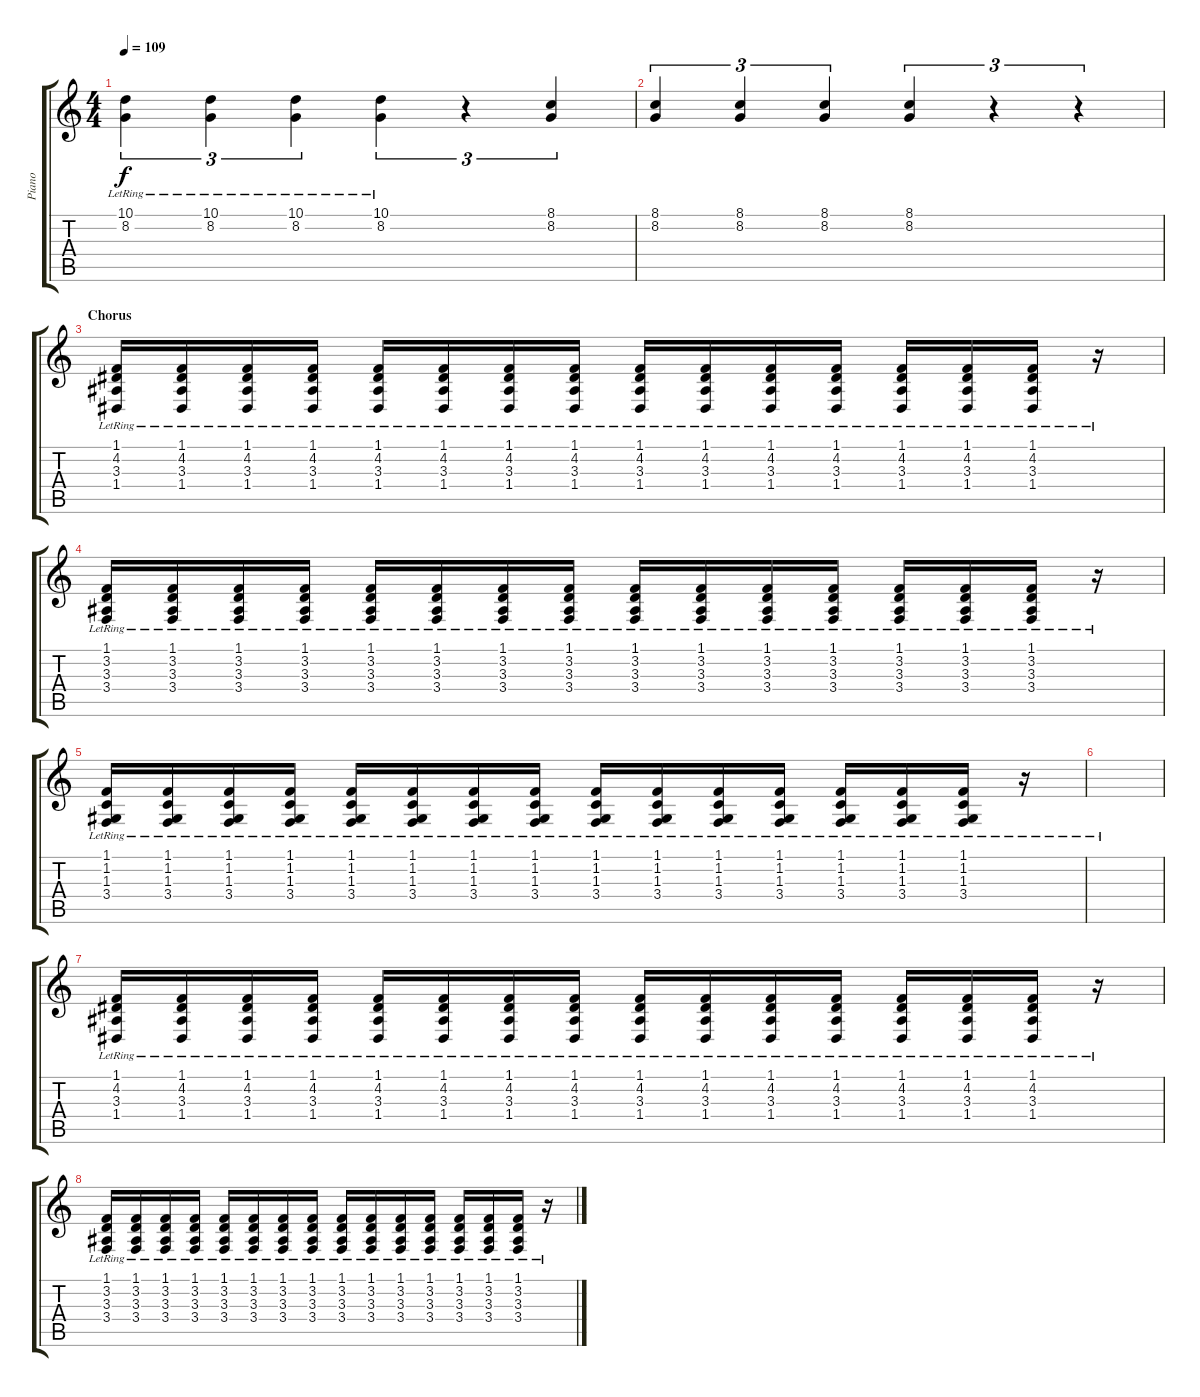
\track ("Piano" "Piano") {instrument acousticgrandpiano}
\staff {score tabs}
\tuning (E4 B3 G3 D3 A2 E2) {hide}
\ts (4 4)
\tempo 109
\clef g2
\ks c
(10.1{lr} 8.2).4{tu (3 2) dy f} (10.1{lr} 8.2).4{tu (3 2)} (10.1{lr} 8.2).4{tu (3 2)} (10.1{lr} 8.2).4{tu (3 2)} r.4{tu (3 2)} (8.1 8.2).4{tu (3 2)} |
(8.1 8.2).4{tu (3 2)} (8.1 8.2).4{tu (3 2)} (8.1 8.2).4{tu (3 2)} (8.1 8.2).4{tu (3 2)} r.4{tu (3 2)} r.4{tu (3 2) volume 11} |
\section ("" "Chorus")
(1.1{lr} 4.2{lr} 3.3{lr} 1.4{lr}).16{volume 6 instrument pad3polysynth} (1.1{lr} 4.2{lr} 3.3{lr} 1.4{lr}).16 (1.1{lr} 4.2{lr} 3.3{lr} 1.4{lr}).16 (1.1{lr} 4.2{lr} 3.3{lr} 1.4{lr}).16 (1.1{lr} 4.2{lr} 3.3{lr} 1.4{lr}).16 (1.1{lr} 4.2{lr} 3.3{lr} 1.4{lr}).16 (1.1{lr} 4.2{lr} 3.3{lr} 1.4{lr}).16 (1.1{lr} 4.2{lr} 3.3{lr} 1.4{lr}).16 (1.1{lr} 4.2{lr} 3.3{lr} 1.4{lr}).16 (1.1{lr} 4.2{lr} 3.3{lr} 1.4{lr}).16 (1.1{lr} 4.2{lr} 3.3{lr} 1.4{lr}).16 (1.1{lr} 4.2{lr} 3.3{lr} 1.4{lr}).16 (1.1{lr} 4.2{lr} 3.3{lr} 1.4{lr}).16 (1.1{lr} 4.2{lr} 3.3{lr} 1.4{lr}).16 (1.1{lr} 4.2{lr} 3.3{lr} 1.4{lr}).16 r.16{volume 8} |
(1.1{lr} 3.2{lr} 3.3{lr} 3.4{lr}).16{volume 4 instrument pad3polysynth} (1.1{lr} 3.2{lr} 3.3{lr} 3.4{lr}).16 (1.1{lr} 3.2{lr} 3.3{lr} 3.4{lr}).16 (1.1{lr} 3.2{lr} 3.3{lr} 3.4{lr}).16 (1.1{lr} 3.2{lr} 3.3{lr} 3.4{lr}).16 (1.1{lr} 3.2{lr} 3.3{lr} 3.4{lr}).16 (1.1{lr} 3.2{lr} 3.3{lr} 3.4{lr}).16 (1.1{lr} 3.2{lr} 3.3{lr} 3.4{lr}).16 (1.1{lr} 3.2{lr} 3.3{lr} 3.4{lr}).16 (1.1{lr} 3.2{lr} 3.3{lr} 3.4{lr}).16 (1.1{lr} 3.2{lr} 3.3{lr} 3.4{lr}).16 (1.1{lr} 3.2{lr} 3.3{lr} 3.4{lr}).16 (1.1{lr} 3.2{lr} 3.3{lr} 3.4{lr}).16 (1.1{lr} 3.2{lr} 3.3{lr} 3.4{lr}).16 (1.1{lr} 3.2{lr} 3.3{lr} 3.4{lr}).16 r.16{volume 8} |
(1.1{lr} 1.2{lr} 1.3{lr} 3.4{lr}).16{volume 4 instrument pad3polysynth} (1.1{lr} 1.2{lr} 1.3{lr} 3.4{lr}).16 (1.1{lr} 1.2{lr} 1.3{lr} 3.4{lr}).16 (1.1{lr} 1.2{lr} 1.3{lr} 3.4{lr}).16 (1.1{lr} 1.2{lr} 1.3{lr} 3.4{lr}).16 (1.1{lr} 1.2{lr} 1.3{lr} 3.4{lr}).16 (1.1{lr} 1.2{lr} 1.3{lr} 3.4{lr}).16 (1.1{lr} 1.2{lr} 1.3{lr} 3.4{lr}).16 (1.1{lr} 1.2{lr} 1.3{lr} 3.4{lr}).16 (1.1{lr} 1.2{lr} 1.3{lr} 3.4{lr}).16 (1.1{lr} 1.2{lr} 1.3{lr} 3.4{lr}).16 (1.1{lr} 1.2{lr} 1.3{lr} 3.4{lr}).16 (1.1{lr} 1.2{lr} 1.3{lr} 3.4{lr}).16 (1.1{lr} 1.2{lr} 1.3{lr} 3.4{lr}).16 (1.1{lr} 1.2{lr} 1.3{lr} 3.4{lr}).16 r.16{volume 8} |
|
(1.1{lr} 4.2{lr} 3.3{lr} 1.4{lr}).16{volume 6 instrument pad3polysynth} (1.1{lr} 4.2{lr} 3.3{lr} 1.4{lr}).16 (1.1{lr} 4.2{lr} 3.3{lr} 1.4{lr}).16 (1.1{lr} 4.2{lr} 3.3{lr} 1.4{lr}).16 (1.1{lr} 4.2{lr} 3.3{lr} 1.4{lr}).16 (1.1{lr} 4.2{lr} 3.3{lr} 1.4{lr}).16 (1.1{lr} 4.2{lr} 3.3{lr} 1.4{lr}).16 (1.1{lr} 4.2{lr} 3.3{lr} 1.4{lr}).16 (1.1{lr} 4.2{lr} 3.3{lr} 1.4{lr}).16 (1.1{lr} 4.2{lr} 3.3{lr} 1.4{lr}).16 (1.1{lr} 4.2{lr} 3.3{lr} 1.4{lr}).16 (1.1{lr} 4.2{lr} 3.3{lr} 1.4{lr}).16 (1.1{lr} 4.2{lr} 3.3{lr} 1.4{lr}).16 (1.1{lr} 4.2{lr} 3.3{lr} 1.4{lr}).16 (1.1{lr} 4.2{lr} 3.3{lr} 1.4{lr}).16 r.16{volume 8} |
(1.1{lr} 3.2{lr} 3.3{lr} 3.4{lr}).16{volume 4 instrument pad3polysynth} (1.1{lr} 3.2{lr} 3.3{lr} 3.4{lr}).16 (1.1{lr} 3.2{lr} 3.3{lr} 3.4{lr}).16 (1.1{lr} 3.2{lr} 3.3{lr} 3.4{lr}).16 (1.1{lr} 3.2{lr} 3.3{lr} 3.4{lr}).16 (1.1{lr} 3.2{lr} 3.3{lr} 3.4{lr}).16 (1.1{lr} 3.2{lr} 3.3{lr} 3.4{lr}).16 (1.1{lr} 3.2{lr} 3.3{lr} 3.4{lr}).16 (1.1{lr} 3.2{lr} 3.3{lr} 3.4{lr}).16 (1.1{lr} 3.2{lr} 3.3{lr} 3.4{lr}).16 (1.1{lr} 3.2{lr} 3.3{lr} 3.4{lr}).16 (1.1{lr} 3.2{lr} 3.3{lr} 3.4{lr}).16 (1.1{lr} 3.2{lr} 3.3{lr} 3.4{lr}).16 (1.1{lr} 3.2{lr} 3.3{lr} 3.4{lr}).16 (1.1{lr} 3.2{lr} 3.3{lr} 3.4{lr}).16 r.16{volume 8}
